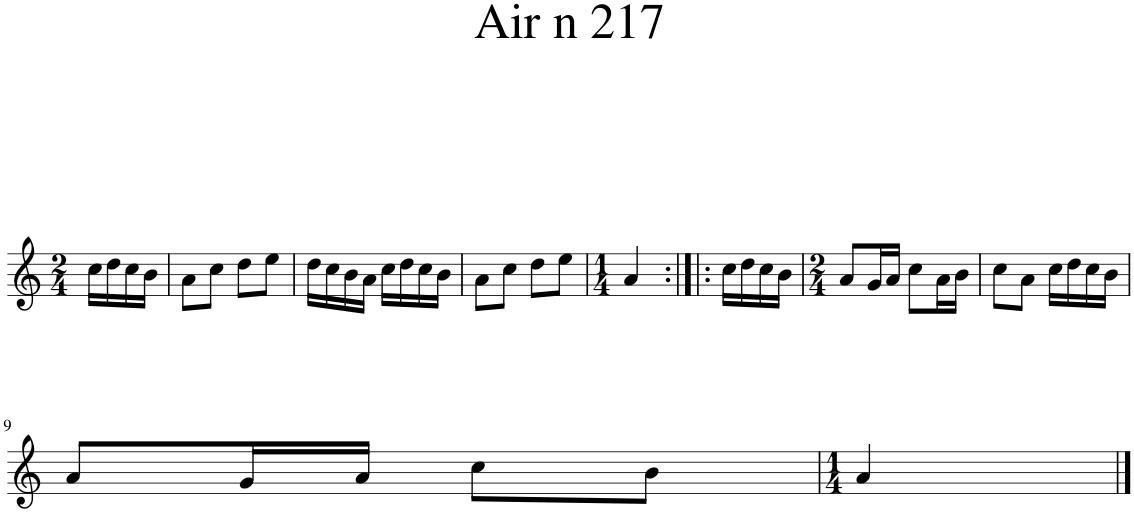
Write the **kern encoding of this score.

**kern
*part1
*staff1
*I"Piano
*I'Pno.
*clefG2
*k[]
*M2/4
=1
16cc\LL
16dd\
16cc\
16b\JJ
=2
8a\L
8cc\J
8dd\L
8ee\J
=3
16dd\LL
16cc\
16b\
16a\JJ
16cc\LL
16dd\
16cc\
16b\JJ
=4
8a\L
8cc\J
8dd\L
8ee\J
=5
*M1/4
4a/
=6:|!|:
16cc\LL
16dd\
16cc\
16b\JJ
=7
*M2/4
8a/L
16g/L
16a/JJ
8cc\L
16a\L
16b\JJ
=8
8cc\L
8a\J
16cc\LL
16dd\
16cc\
16b\JJ
!!LO:LB:g=z
=9
8a/L
16g/L
16a/JJ
8cc\L
8b\J
=10
*M1/4
4a/
==
*-
